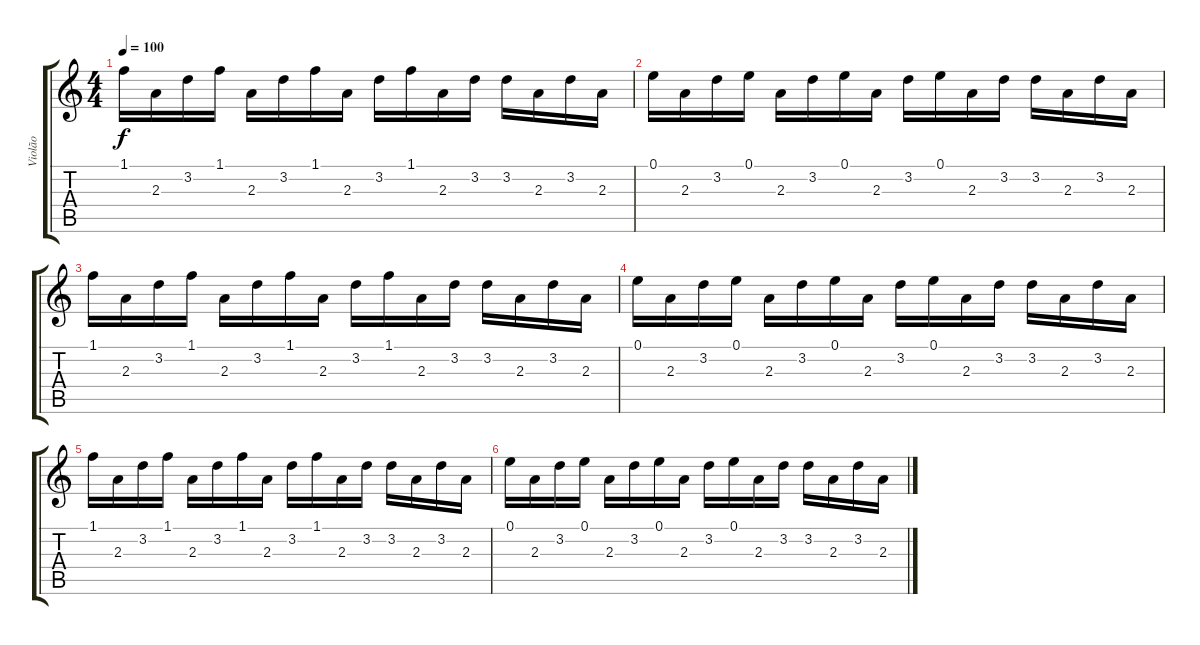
\track ("Violão" "Violão") {instrument acousticguitarsteel}
\staff {score tabs}
\tuning (E4 B3 G3 D3 A2 E2) {hide}
\ts (4 4)
\tempo 100
\clef g2
\ks c
1.1.16{dy f instrument acousticguitarsteel} 2.3.16 3.2.16 1.1.16 2.3.16 3.2.16 1.1.16 2.3.16 3.2.16 1.1.16 2.3.16 3.2.16 3.2.16 2.3.16 3.2.16 2.3.16 |
0.1.16 2.3.16 3.2.16 0.1.16 2.3.16 3.2.16 0.1.16 2.3.16 3.2.16 0.1.16 2.3.16 3.2.16 3.2.16 2.3.16 3.2.16 2.3.16 |
1.1.16 2.3.16 3.2.16 1.1.16 2.3.16 3.2.16 1.1.16 2.3.16 3.2.16 1.1.16 2.3.16 3.2.16 3.2.16 2.3.16 3.2.16 2.3.16 |
0.1.16 2.3.16 3.2.16 0.1.16 2.3.16 3.2.16 0.1.16 2.3.16 3.2.16 0.1.16 2.3.16 3.2.16 3.2.16 2.3.16 3.2.16 2.3.16 |
1.1.16 2.3.16 3.2.16 1.1.16 2.3.16 3.2.16 1.1.16 2.3.16 3.2.16 1.1.16 2.3.16 3.2.16 3.2.16 2.3.16 3.2.16 2.3.16 |
0.1.16 2.3.16 3.2.16 0.1.16 2.3.16 3.2.16 0.1.16 2.3.16 3.2.16 0.1.16 2.3.16 3.2.16 3.2.16 2.3.16 3.2.16 2.3.16
